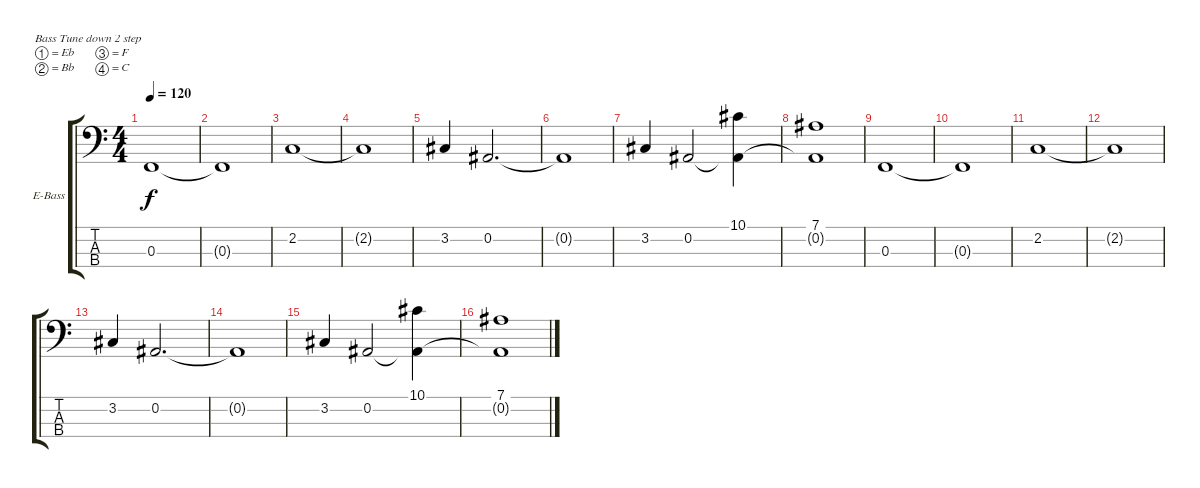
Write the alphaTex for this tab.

\defaultSystemsLayout 4
\bracketExtendMode groupsimilarinstruments
\firstSystemTrackNameOrientation horizontal
\otherSystemsTrackNameOrientation horizontal
\track ("Electric Bass" "E-Bass") {instrument electricbassfinger}
\staff {score tabs}
\tuning (Eb2 Bb1 F1 C1)
\ts (4 4)
\tempo 120
\clef f4
\ks c
0.3.1{dy f} |
0.3{t}.1 |
2.2.1 |
2.2{t}.1 |
3.2.4 0.2.2{d} |
0.2{t}.1 |
3.2.4 0.2.2 (10.1 0.2{t}).4 |
(0.2{t} 7.1).1 |
0.3.1 |
0.3{t}.1 |
2.2.1 |
2.2{t}.1 |
3.2.4 0.2.2{d} |
0.2{t}.1 |
3.2.4 0.2.2 (10.1 0.2{t}).4 |
(0.2{t} 7.1).1
